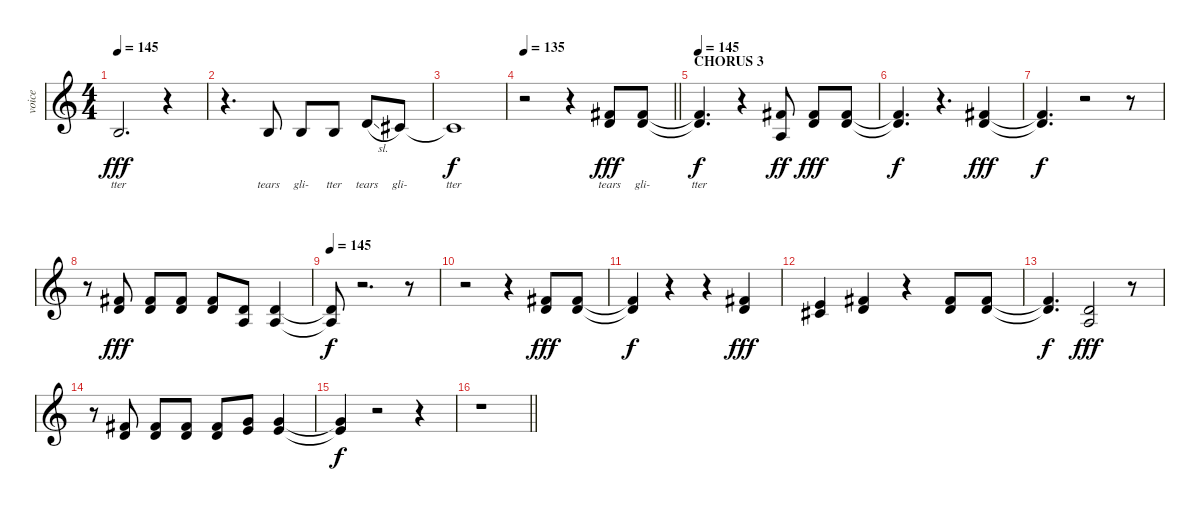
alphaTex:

\track ("voice" "voice") {instrument altosax}
\staff {score}
\tuning (E4 B3 G3 D3 A2 E2) {hide}
\ts (4 4)
\tempo 145
\clef g2
\ks c
0.2{t}.2{d lyrics (0 "tter") lyrics (1 "") lyrics (2 "") lyrics (3 "") lyrics (4 "") dy fff} r.4 |
r.4{d} 0.2.8{lyrics (0 "tears") lyrics (1 "") lyrics (2 "") lyrics (3 "") lyrics (4 "")} 0.2.8{lyrics (0 "gli-") lyrics (1 "") lyrics (2 "") lyrics (3 "") lyrics (4 "")} 0.2.8{lyrics (0 "tter") lyrics (1 "") lyrics (2 "") lyrics (3 "") lyrics (4 "")} 3.2{sl}.8{lyrics (0 "tears") lyrics (1 "") lyrics (2 "") lyrics (3 "") lyrics (4 "")} 2.2.8{lyrics (0 "gli-") lyrics (1 "") lyrics (2 "") lyrics (3 "") lyrics (4 "")} |
2.2{t}.1{lyrics (0 "tter") lyrics (1 "") lyrics (2 "") lyrics (3 "") lyrics (4 "") dy f} |
\tempo 135
\barLineRight lightlight
r.2 r.4 (2.1 3.2).8{lyrics (0 "tears") lyrics (1 "") lyrics (2 "") lyrics (3 "") lyrics (4 "") dy fff} (2.1 3.2).8{lyrics (0 "gli-") lyrics (1 "") lyrics (2 "") lyrics (3 "") lyrics (4 "")} |
\section ("" "CHORUS 3")
\tempo 145
(2.1{t} 3.2{t}).4{d lyrics (0 "tter") lyrics (1 "") lyrics (2 "") lyrics (3 "") lyrics (4 "") dy f} r.4 (2.1 2.3).8{lyrics (0 "") lyrics (1 "") lyrics (2 "") lyrics (3 "") lyrics (4 "") dy ff} (2.1 3.2).8{lyrics (0 "") lyrics (1 "") lyrics (2 "") lyrics (3 "") lyrics (4 "") dy fff} (2.1 3.2).8{lyrics (0 "") lyrics (1 "") lyrics (2 "") lyrics (3 "") lyrics (4 "")} |
(2.1{t} 3.2{t}).4{d lyrics (0 "") lyrics (1 "") lyrics (2 "") lyrics (3 "") lyrics (4 "") dy f} r.4{d} (2.1 3.2).4{lyrics (0 "") lyrics (1 "") lyrics (2 "") lyrics (3 "") lyrics (4 "") dy fff} |
(2.1{t} 3.2{t}).4{d lyrics (0 "") lyrics (1 "") lyrics (2 "") lyrics (3 "") lyrics (4 "") dy f} r.2 r.8 |
r.8 (2.1 3.2).8{dy fff} (2.1 3.2).8 (2.1 3.2).8 (2.1 3.2).8 (3.2 2.3).8 (3.2 2.3).4 |
\tempo 145
(3.2{t} 2.3{t}).8{dy f} r.2{d} r.8 |
r.2 r.4 (2.1 3.2).8{dy fff} (2.1 3.2).8 |
(2.1{t} 3.2{t}).4{dy f} r.4 r.4 (2.1 3.2).4{dy fff} |
(0.1 2.2).4 (2.1 3.2).4 r.4 (2.1 3.2).8 (2.1 3.2).8 |
(2.1{t} 3.2{t}).4{d dy f} (3.2 2.3).2{dy fff} r.8 |
r.8 (2.1 3.2).8 (2.1 3.2).8 (2.1 3.2).8 (2.1 3.2).8 (0.1 8.2).8 (0.1 8.2).4 |
(0.1{t} 8.2{t}).4{dy f} r.2 r.4 |
\barLineRight lightlight
r.1
